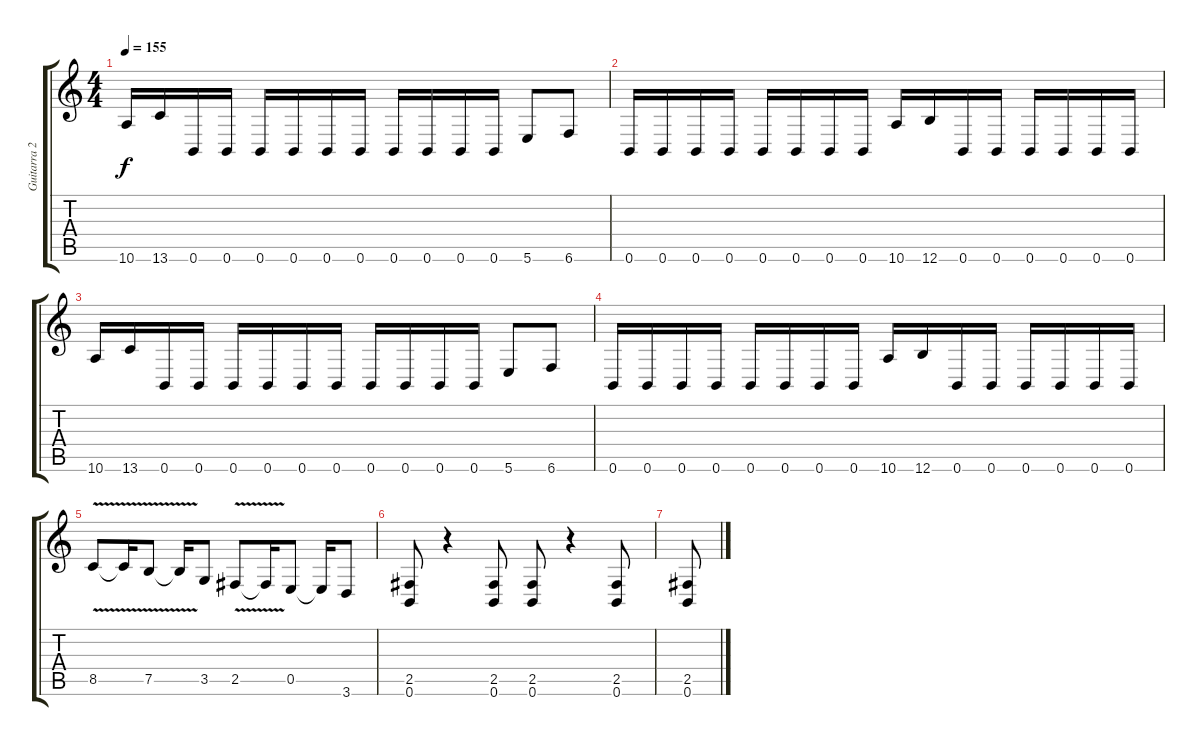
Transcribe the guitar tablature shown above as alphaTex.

\track ("Guitarra 2" "Guitarra 2") {instrument distortionguitar}
\staff {score tabs}
\tuning (B3 Gb3 D3 A2 E2 B1) {hide}
\ts (4 4)
\tempo 155
\clef g2
\ks c
10.6.16{dy f} 13.6.16 0.6.16 0.6.16 0.6.16 0.6.16 0.6.16 0.6.16 0.6.16 0.6.16 0.6.16 0.6.16 5.6.8 6.6.8 |
0.6.16 0.6.16 0.6.16 0.6.16 0.6.16 0.6.16 0.6.16 0.6.16 10.6.16 12.6.16 0.6.16 0.6.16 0.6.16 0.6.16 0.6.16 0.6.16 |
10.6.16 13.6.16 0.6.16 0.6.16 0.6.16 0.6.16 0.6.16 0.6.16 0.6.16 0.6.16 0.6.16 0.6.16 5.6.8 6.6.8 |
0.6.16 0.6.16 0.6.16 0.6.16 0.6.16 0.6.16 0.6.16 0.6.16 10.6.16 12.6.16 0.6.16 0.6.16 0.6.16 0.6.16 0.6.16 0.6.16 |
8.5{v}.8 8.5{t}.16 7.5{v}.8 7.5{t}.16 3.5.8 2.5{v}.8 2.5{t}.16 0.5.8 0.5{t}.16 3.6.8 |
(2.5 0.6).8 r.4 (2.5 0.6).8 (2.5 0.6).8 r.4 (2.5 0.6).8 |
(2.5 0.6).8
